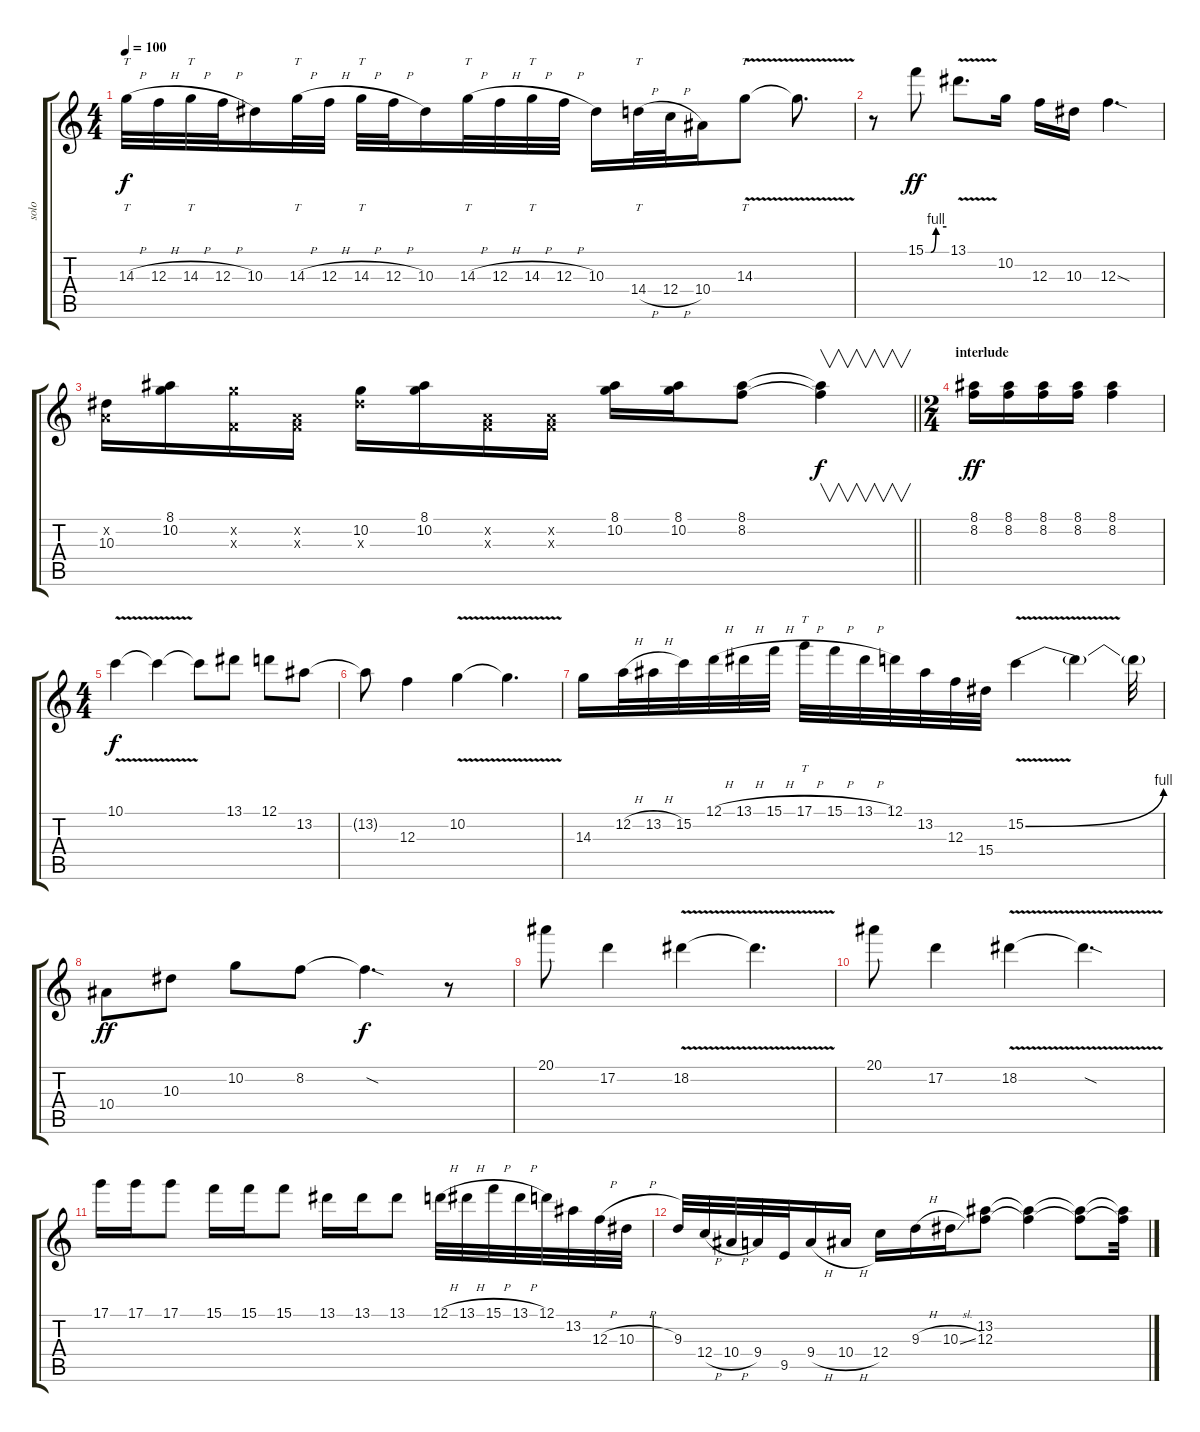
\track ("solo" "solo") {instrument distortionguitar}
\staff {score tabs}
\tuning (D4 A3 F3 C3 G2 C2) {hide}
\ts (4 4)
\tempo 100
\clef g2
\ks c
14.3{h}.32{tt dy f} 12.3{h}.32 14.3{h}.32{tt} 12.3{h}.32 10.3.16 14.3{h}.32{tt} 12.3{h}.32 14.3{h}.32{tt} 12.3{h}.32 10.3.16 14.3{h}.32{tt} 12.3{h}.32 14.3{h}.32{tt} 12.3{h}.32 10.3.16 14.4{h}.32{tt} 12.4{h}.32 10.4.16 14.3{v}.8{tt} 14.3{t}.8{d} |
r.8 15.1{be (custom 0 0 15 0 30 4 60 4)}.8{dy ff} 13.1{v}.8{d} 10.2.16 12.3.16 10.3.16 12.3{sod}.4{d} |
\barLineRight lightlight
(0.2{x} 10.3).16 (8.1 10.2).16 (10.2{x} 0.3{x}).16 (0.2{x} 0.3{x}).16 (10.2 10.3{x}).16 (8.1 10.2).16 (0.2{x} 0.3{x}).16 (0.2{x} 0.3{x}).16 (8.1 10.2).16 (8.1 10.2).16 (8.1 8.2).8 (8.1{t} 8.2{t}).4{v dy f} |
\ts (2 4)
\section ("" "interlude")
(8.1 8.2).16{dy ff} (8.1 8.2).16 (8.1 8.2).16 (8.1 8.2).16 (8.1 8.2).4 |
\ts (4 4)
10.1{v}.4{dy f} 10.1{t}.4 10.1{t}.8 13.1.8 12.1.8 13.2.8 |
13.2{t}.8 12.3.4 10.2{v}.4 10.2{t}.4{d} |
14.3.16 12.2{h}.32 13.2{h}.32 15.2.32 12.1{h}.32 13.1{h}.32 15.1{h}.32 17.1{h}.32{tt} 15.1{h}.32 13.1{h}.32 12.1.32 13.2.32 12.3.32 15.4.32 15.2{be (bend 0 0 60 4) v}.4 15.2{t}.4 15.2{t}.32 |
10.4.8{dy ff} 10.3.8 10.2.8 8.2.8 8.2{sod t}.4{d dy f} r.8 |
20.1.8 17.2.4 18.2{v}.4 18.2{t}.4{d} |
20.1.8 17.2.4 18.2{v}.4 18.2{sod t}.4{d} |
17.1.16 17.1.16 17.1.8 15.1.16 15.1.16 15.1.8 13.1.16 13.1.16 13.1.8 12.1{h}.32 13.1{h}.32 15.1{h}.32 13.1{h}.32 12.1.32 13.2.32 12.3{h}.32 10.3{h}.32 |
9.3.32 12.4{h}.32 10.4{h}.32 9.4.32 9.5.32 9.4{h}.16 10.4{h}.16 12.4.16 9.3{h}.16 10.3{sl}.16 (13.2 12.3).8 (13.2{t} 12.3{t}).4 (13.2{t} 12.3{t}).8 (13.2{t} 12.3{t}).32
